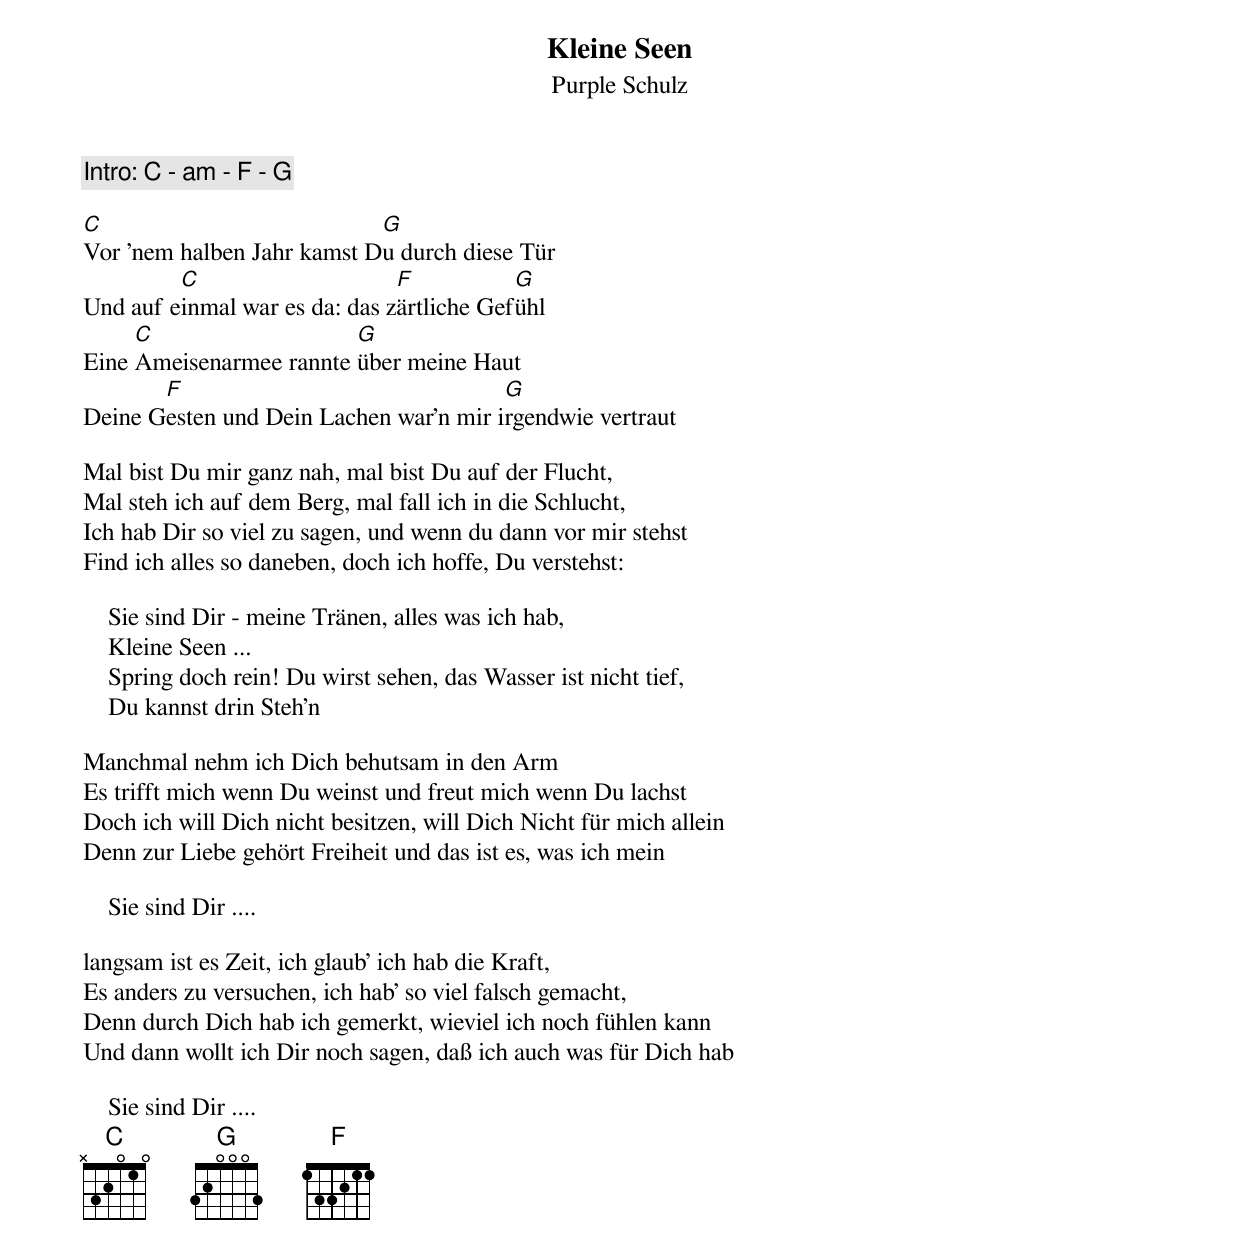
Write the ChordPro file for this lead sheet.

{t:Kleine Seen}
{st:Purple Schulz}

{c:Intro: C - am - F - G}

[C]Vor 'nem halben Jahr kamst D[G]u durch diese Tür
Und auf e[C]inmal war es da: das z[F]ärtliche Gef[G]ühl
Eine [C]Ameisenarmee rannte [G]über meine Haut
Deine G[F]esten und Dein Lachen war'n mir i[G]rgendwie vertraut

Mal bist Du mir ganz nah, mal bist Du auf der Flucht,
Mal steh ich auf dem Berg, mal fall ich in die Schlucht,
Ich hab Dir so viel zu sagen, und wenn du dann vor mir stehst
Find ich alles so daneben, doch ich hoffe, Du verstehst:

    Sie sind Dir - meine Tränen, alles was ich hab,
    Kleine Seen ...
    Spring doch rein! Du wirst sehen, das Wasser ist nicht tief,
    Du kannst drin Steh'n

Manchmal nehm ich Dich behutsam in den Arm
Es trifft mich wenn Du weinst und freut mich wenn Du lachst
Doch ich will Dich nicht besitzen, will Dich Nicht für mich allein
Denn zur Liebe gehört Freiheit und das ist es, was ich mein

    Sie sind Dir ....

langsam ist es Zeit, ich glaub' ich hab die Kraft,
Es anders zu versuchen, ich hab' so viel falsch gemacht,
Denn durch Dich hab ich gemerkt, wieviel ich noch fühlen kann
Und dann wollt ich Dir noch sagen, daß ich auch was für Dich hab

    Sie sind Dir ....
